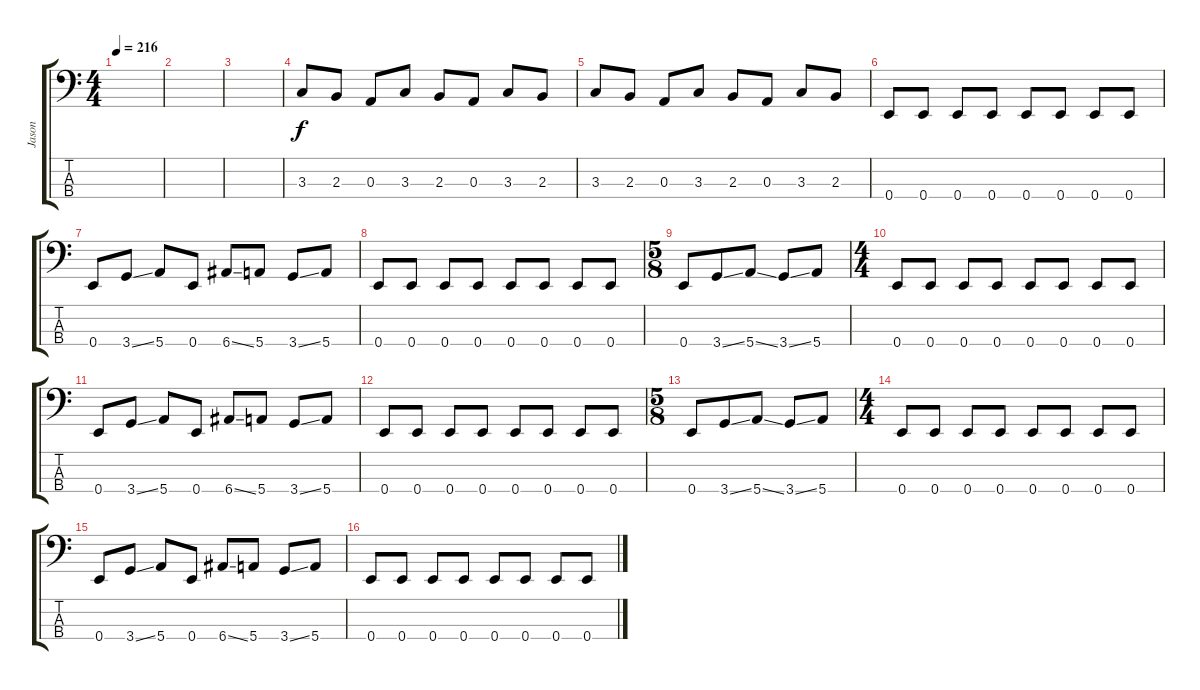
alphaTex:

\track ("Jason" "Jason") {instrument electricbasspick}
\staff {score tabs}
\tuning (G2 D2 A1 E1) {hide}
\ts (4 4)
\tempo 216
\clef f4
\ks c
|
|
|
3.3.8 2.3.8 0.3.8 3.3.8 2.3.8 0.3.8 3.3.8 2.3.8 |
3.3.8 2.3.8 0.3.8 3.3.8 2.3.8 0.3.8 3.3.8 2.3.8 |
0.4.8 0.4.8 0.4.8 0.4.8 0.4.8 0.4.8 0.4.8 0.4.8 |
0.4.8 3.4{ss}.8 5.4.8 0.4.8 6.4{ss}.8 5.4.8 3.4{ss}.8 5.4.8 |
0.4.8 0.4.8 0.4.8 0.4.8 0.4.8 0.4.8 0.4.8 0.4.8 |
\ts (5 8)
0.4.8 3.4{ss}.8 5.4{ss}.8 3.4{ss}.8 5.4.8 |
\ts (4 4)
0.4.8 0.4.8 0.4.8 0.4.8 0.4.8 0.4.8 0.4.8 0.4.8 |
0.4.8 3.4{ss}.8 5.4.8 0.4.8 6.4{ss}.8 5.4.8 3.4{ss}.8 5.4.8 |
0.4.8 0.4.8 0.4.8 0.4.8 0.4.8 0.4.8 0.4.8 0.4.8 |
\ts (5 8)
0.4.8 3.4{ss}.8 5.4{ss}.8 3.4{ss}.8 5.4.8 |
\ts (4 4)
0.4.8 0.4.8 0.4.8 0.4.8 0.4.8 0.4.8 0.4.8 0.4.8 |
0.4.8 3.4{ss}.8 5.4.8 0.4.8 6.4{ss}.8 5.4.8 3.4{ss}.8 5.4.8 |
0.4.8 0.4.8 0.4.8 0.4.8 0.4.8 0.4.8 0.4.8 0.4.8
